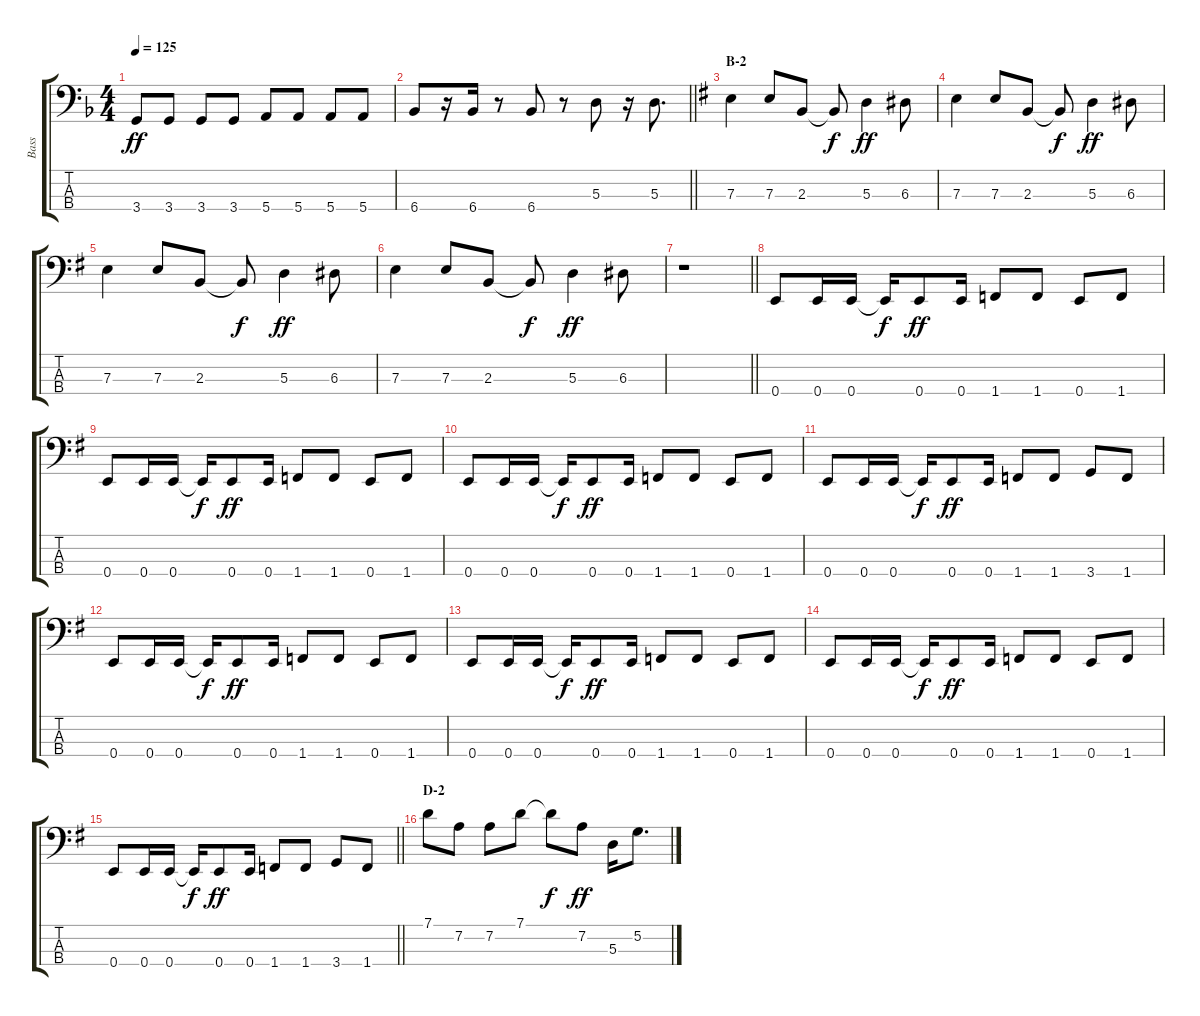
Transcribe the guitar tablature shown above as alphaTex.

\track ("Bass" "Bass") {instrument electricbasspick}
\staff {score tabs}
\tuning (G2 D2 A1 E1) {hide}
\ts (4 4)
\tempo 125
\clef f4
\ks f
3.4.8{dy ff} 3.4.8 3.4.8 3.4.8 5.4.8 5.4.8 5.4.8 5.4.8 |
\barLineRight lightlight
6.4.8 r.16 6.4.16 r.8 6.4.8 r.8 5.3.8 r.16 5.3.8{d} |
\section ("" "B-2")
\ks g
7.3.4 7.3.8 2.3.8 2.3{t}.8{dy f} 5.3.4{dy ff} 6.3.8 |
7.3.4 7.3.8 2.3.8 2.3{t}.8{dy f} 5.3.4{dy ff} 6.3.8 |
7.3.4 7.3.8 2.3.8 2.3{t}.8{dy f} 5.3.4{dy ff} 6.3.8 |
7.3.4 7.3.8 2.3.8 2.3{t}.8{dy f} 5.3.4{dy ff} 6.3.8 |
\barLineRight lightlight
r.1 |
0.4.8 0.4.16 0.4.16 0.4{t}.16{dy f} 0.4.8{dy ff} 0.4.16 1.4.8 1.4.8 0.4.8 1.4.8 |
0.4.8 0.4.16 0.4.16 0.4{t}.16{dy f} 0.4.8{dy ff} 0.4.16 1.4.8 1.4.8 0.4.8 1.4.8 |
0.4.8 0.4.16 0.4.16 0.4{t}.16{dy f} 0.4.8{dy ff} 0.4.16 1.4.8 1.4.8 0.4.8 1.4.8 |
0.4.8 0.4.16 0.4.16 0.4{t}.16{dy f} 0.4.8{dy ff} 0.4.16 1.4.8 1.4.8 3.4.8 1.4.8 |
0.4.8 0.4.16 0.4.16 0.4{t}.16{dy f} 0.4.8{dy ff} 0.4.16 1.4.8 1.4.8 0.4.8 1.4.8 |
0.4.8 0.4.16 0.4.16 0.4{t}.16{dy f} 0.4.8{dy ff} 0.4.16 1.4.8 1.4.8 0.4.8 1.4.8 |
0.4.8 0.4.16 0.4.16 0.4{t}.16{dy f} 0.4.8{dy ff} 0.4.16 1.4.8 1.4.8 0.4.8 1.4.8 |
\barLineRight lightlight
0.4.8 0.4.16 0.4.16 0.4{t}.16{dy f} 0.4.8{dy ff} 0.4.16 1.4.8 1.4.8 3.4.8 1.4.8 |
\section ("" "D-2")
7.1.8 7.2.8 7.2.8 7.1.8 7.1{t}.8{dy f} 7.2.8{dy ff} 5.3.16 5.2.8{d}
